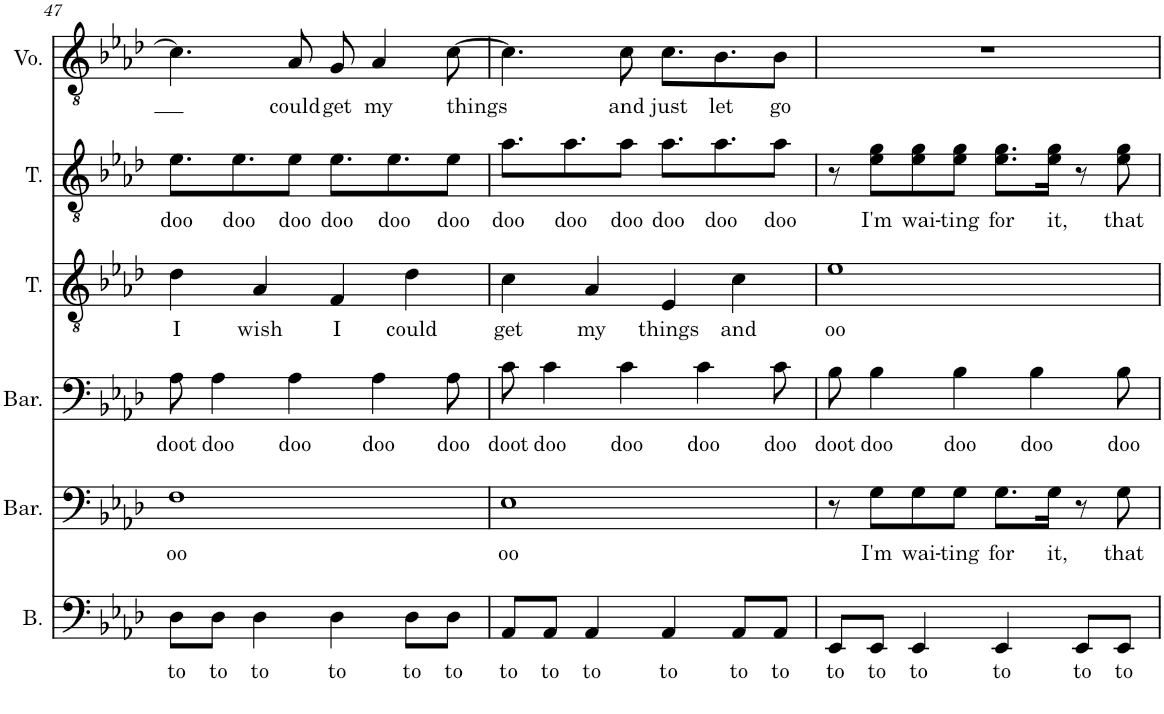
**kern	**text	**kern	**text	**kern	**text	**kern	**text	**kern	**text	**kern	**text
*part6	*part6	*part5	*part5	*part4	*part4	*part3	*part3	*part2	*part2	*part1	*part1
*staff6	*staff6	*staff5	*staff5	*staff4	*staff4	*staff3	*staff3	*staff2	*staff2	*staff1	*staff1
*I"Bass	*	*I"Baritone	*	*I"Baritone	*	*I"Tenor	*	*I"Tenor	*	*I"Voice	*
*I'B.	*	*I'Bar.	*	*I'Bar.	*	*I'T.	*	*I'T.	*	*I'Vo.	*
!!LO:PB:g=z
*clefF4	*	*clefF4	*	*clefF4	*	*clefGv2	*	*clefGv2	*	*clefGv2	*
*k[b-e-a-d-]	*	*k[b-e-a-d-]	*	*k[b-e-a-d-]	*	*k[b-e-a-d-]	*	*k[b-e-a-d-]	*	*k[b-e-a-d-]	*
*M4/4	*	*M4/4	*	*M4/4	*	*M4/4	*	*M4/4	*	*M4/4	*
=47	=47	=47	=47	=47	=47	=47	=47	=47	=47	=47	=47
!	!LO:LY:b	!	!LO:LY:b	!	!LO:LY:b	!	!LO:LY:b	!	!LO:LY:b	!	!
8D-\L	to	1F	oo	8A-\	doot	4d-\	I	8.e-\L	doo	4.c\]	.
!	!LO:LY:b	!	!	!	!LO:LY:b	!	!	!	!	!	!
8D-\J	to	.	.	4A-\	doo	.	.	.	.	.	.
!	!	!	!	!	!	!	!	!	!LO:LY:b	!	!
.	.	.	.	.	.	.	.	8.e-\	doo	.	.
!	!LO:LY:b	!	!	!	!	!	!LO:LY:b	!	!	!	!
4D-\	to	.	.	.	.	4A-/	wish	.	.	.	.
!	!	!	!	!	!LO:LY:b	!	!	!	!LO:LY:b	!	!LO:LY:b
.	.	.	.	4A-\	doo	.	.	8e-\J	doo	8A-/	could
!	!LO:LY:b	!	!	!	!	!	!LO:LY:b	!	!LO:LY:b	!	!LO:LY:b
4D-\	to	.	.	.	.	4F/	I	8.e-\L	doo	8G/	get
!	!	!	!	!	!LO:LY:b	!	!	!	!	!	!LO:LY:b
.	.	.	.	4A-\	doo	.	.	.	.	4A-/	my
!	!	!	!	!	!	!	!	!	!LO:LY:b	!	!
.	.	.	.	.	.	.	.	8.e-\	doo	.	.
!	!LO:LY:b	!	!	!	!	!	!LO:LY:b	!	!	!	!
8D-\L	to	.	.	.	.	4d-\	could	.	.	.	.
!	!LO:LY:b	!	!	!	!LO:LY:b	!	!	!	!LO:LY:b	!	!LO:LY:b
8D-\J	to	.	.	8A-\	doo	.	.	8e-\J	doo	[8c\	things
=48	=48	=48	=48	=48	=48	=48	=48	=48	=48	=48	=48
!	!LO:LY:b	!	!LO:LY:b	!	!LO:LY:b	!	!LO:LY:b	!	!LO:LY:b	!	!
8AA-/L	to	1E-	oo	8c\	doot	4c\	get	8.a-\L	doo	4.c\]	.
!	!LO:LY:b	!	!	!	!LO:LY:b	!	!	!	!	!	!
8AA-/J	to	.	.	4c\	doo	.	.	.	.	.	.
!	!	!	!	!	!	!	!	!	!LO:LY:b	!	!
.	.	.	.	.	.	.	.	8.a-\	doo	.	.
!	!LO:LY:b	!	!	!	!	!	!LO:LY:b	!	!	!	!
4AA-/	to	.	.	.	.	4A-/	my	.	.	.	.
!	!	!	!	!	!LO:LY:b	!	!	!	!LO:LY:b	!	!LO:LY:b
.	.	.	.	4c\	doo	.	.	8a-\J	doo	8c\	and
!	!LO:LY:b	!	!	!	!	!	!LO:LY:b	!	!LO:LY:b	!	!LO:LY:b
4AA-/	to	.	.	.	.	4E-/	things	8.a-\L	doo	8.c\L	just
!	!	!	!	!	!LO:LY:b	!	!	!	!	!	!
.	.	.	.	4c\	doo	.	.	.	.	.	.
!	!	!	!	!	!	!	!	!	!LO:LY:b	!	!LO:LY:b
.	.	.	.	.	.	.	.	8.a-\	doo	8.B-\	let
!	!LO:LY:b	!	!	!	!	!	!LO:LY:b	!	!	!	!
8AA-/L	to	.	.	.	.	4c\	and	.	.	.	.
!	!LO:LY:b	!	!	!	!LO:LY:b	!	!	!	!LO:LY:b	!	!LO:LY:b
8AA-/J	to	.	.	8c\	doo	.	.	8a-\J	doo	8B-\J	go
=49	=49	=49	=49	=49	=49	=49	=49	=49	=49	=49	=49
!	!LO:LY:b	!	!	!	!LO:LY:b	!	!LO:LY:b	!	!	!	!
8EE-/L	to	8r	.	8B-\	doot	1e-	oo	8r	.	1r	.
!	!LO:LY:b	!	!LO:LY:b	!	!LO:LY:b	!	!	!	!LO:LY:b	!	!
8EE-/J	to	8G\L	I'm	4B-\	doo	.	.	8e-\ 8g\L	I'm	.	.
!	!LO:LY:b	!	!LO:LY:b	!	!	!	!	!	!LO:LY:b	!	!
4EE-/	to	8G\	wai-	.	.	.	.	8e-\ 8g\	wai-	.	.
!	!	!	!LO:LY:b	!	!LO:LY:b	!	!	!	!LO:LY:b	!	!
.	.	8G\J	-ting	4B-\	doo	.	.	8e-\ 8g\J	-ting	.	.
!	!LO:LY:b	!	!LO:LY:b	!	!	!	!	!	!LO:LY:b	!	!
4EE-/	to	8.G\L	for	.	.	.	.	8.e-\ 8.g\L	for	.	.
!	!	!	!	!	!LO:LY:b	!	!	!	!	!	!
.	.	.	.	4B-\	doo	.	.	.	.	.	.
!	!	!	!LO:LY:b	!	!	!	!	!	!LO:LY:b	!	!
.	.	16G\Jk	it,	.	.	.	.	16e-\ 16g\Jk	it,	.	.
!	!LO:LY:b	!	!	!	!	!	!	!	!	!	!
8EE-/L	to	8r	.	.	.	.	.	8r	.	.	.
!	!LO:LY:b	!	!LO:LY:b	!	!LO:LY:b	!	!	!	!LO:LY:b	!	!
8EE-/J	to	8G\	that	8B-\	doo	.	.	8e-\ 8g\	that	.	.
=	=	=	=	=	=	=	=	=	=	=	=
*-	*-	*-	*-	*-	*-	*-	*-	*-	*-	*-	*-
